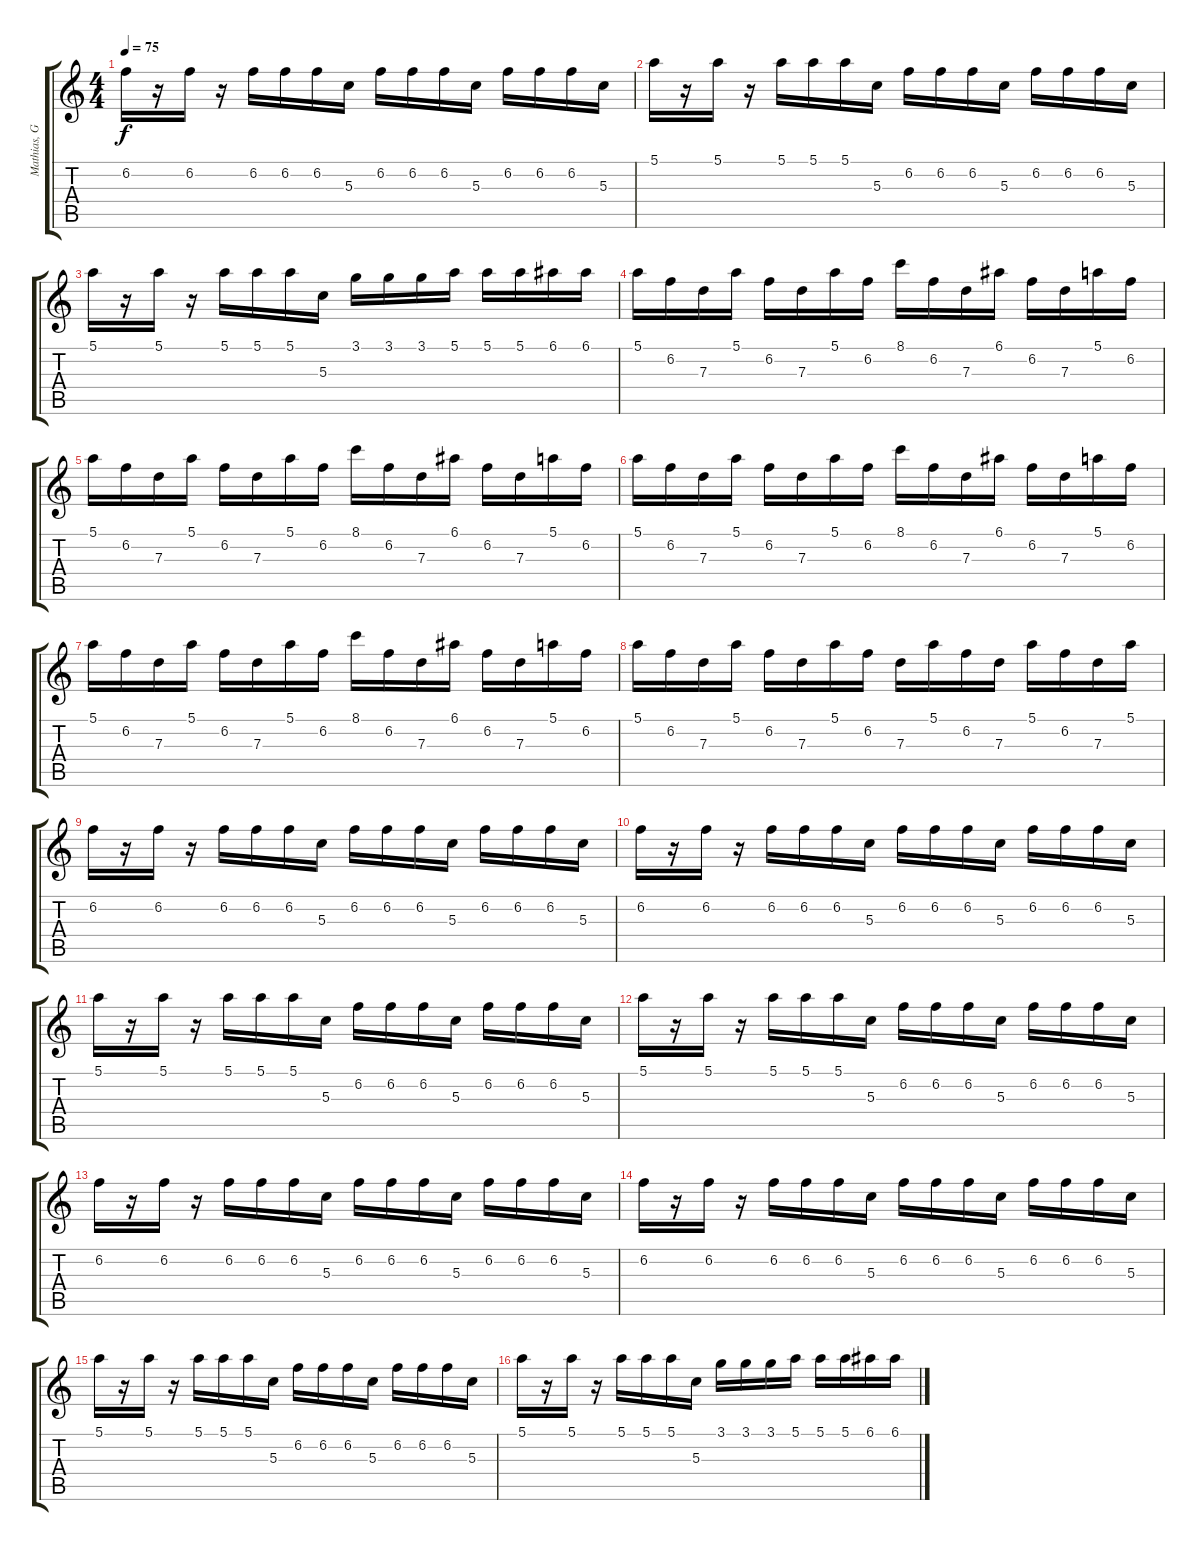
\track ("Mathias, Guitar" "Mathias, G") {instrument distortionguitar}
\staff {score tabs}
\tuning (E4 B3 G3 D3 A2 E2) {hide}
\ts (4 4)
\tempo 75
\clef g2
\ks c
6.2.16{dy f} r.16 6.2.16 r.16 6.2.16 6.2.16 6.2.16 5.3.16 6.2.16 6.2.16 6.2.16 5.3.16 6.2.16 6.2.16 6.2.16 5.3.16 |
5.1.16 r.16 5.1.16 r.16 5.1.16 5.1.16 5.1.16 5.3.16 6.2.16 6.2.16 6.2.16 5.3.16 6.2.16 6.2.16 6.2.16 5.3.16 |
5.1.16 r.16 5.1.16 r.16 5.1.16 5.1.16 5.1.16 5.3.16 3.1.16{volume 13} 3.1.16 3.1.16 5.1.16 5.1.16 5.1.16 6.1.16 6.1.16 |
5.1.16 6.2.16 7.3.16 5.1.16 6.2.16 7.3.16 5.1.16 6.2.16 8.1.16 6.2.16 7.3.16 6.1.16 6.2.16 7.3.16 5.1.16 6.2.16 |
5.1.16 6.2.16 7.3.16 5.1.16 6.2.16 7.3.16 5.1.16 6.2.16 8.1.16 6.2.16 7.3.16 6.1.16 6.2.16 7.3.16 5.1.16 6.2.16 |
5.1.16 6.2.16 7.3.16 5.1.16 6.2.16 7.3.16 5.1.16 6.2.16 8.1.16 6.2.16 7.3.16 6.1.16 6.2.16 7.3.16 5.1.16 6.2.16 |
5.1.16 6.2.16 7.3.16 5.1.16 6.2.16 7.3.16 5.1.16 6.2.16 8.1.16 6.2.16 7.3.16 6.1.16 6.2.16 7.3.16 5.1.16 6.2.16 |
5.1.16 6.2.16 7.3.16 5.1.16 6.2.16 7.3.16 5.1.16 6.2.16 7.3.16 5.1.16 6.2.16 7.3.16 5.1.16 6.2.16 7.3.16 5.1.16 |
6.2.16{volume 6} r.16 6.2.16 r.16 6.2.16 6.2.16 6.2.16 5.3.16 6.2.16 6.2.16 6.2.16 5.3.16 6.2.16 6.2.16 6.2.16 5.3.16 |
6.2.16 r.16 6.2.16 r.16 6.2.16 6.2.16 6.2.16 5.3.16 6.2.16 6.2.16 6.2.16 5.3.16 6.2.16 6.2.16 6.2.16 5.3.16 |
5.1.16 r.16 5.1.16 r.16 5.1.16 5.1.16 5.1.16 5.3.16 6.2.16 6.2.16 6.2.16 5.3.16 6.2.16 6.2.16 6.2.16 5.3.16 |
5.1.16 r.16 5.1.16 r.16 5.1.16 5.1.16 5.1.16 5.3.16 6.2.16 6.2.16 6.2.16 5.3.16 6.2.16 6.2.16 6.2.16 5.3.16 |
6.2.16 r.16 6.2.16 r.16 6.2.16 6.2.16 6.2.16 5.3.16 6.2.16 6.2.16 6.2.16 5.3.16 6.2.16 6.2.16 6.2.16 5.3.16 |
6.2.16 r.16 6.2.16 r.16 6.2.16 6.2.16 6.2.16 5.3.16 6.2.16 6.2.16 6.2.16 5.3.16 6.2.16 6.2.16 6.2.16 5.3.16 |
5.1.16 r.16 5.1.16 r.16 5.1.16 5.1.16 5.1.16 5.3.16 6.2.16 6.2.16 6.2.16 5.3.16 6.2.16 6.2.16 6.2.16 5.3.16 |
5.1.16 r.16 5.1.16 r.16 5.1.16 5.1.16 5.1.16 5.3.16 3.1.16{volume 12} 3.1.16 3.1.16 5.1.16 5.1.16 5.1.16 6.1.16 6.1.16
